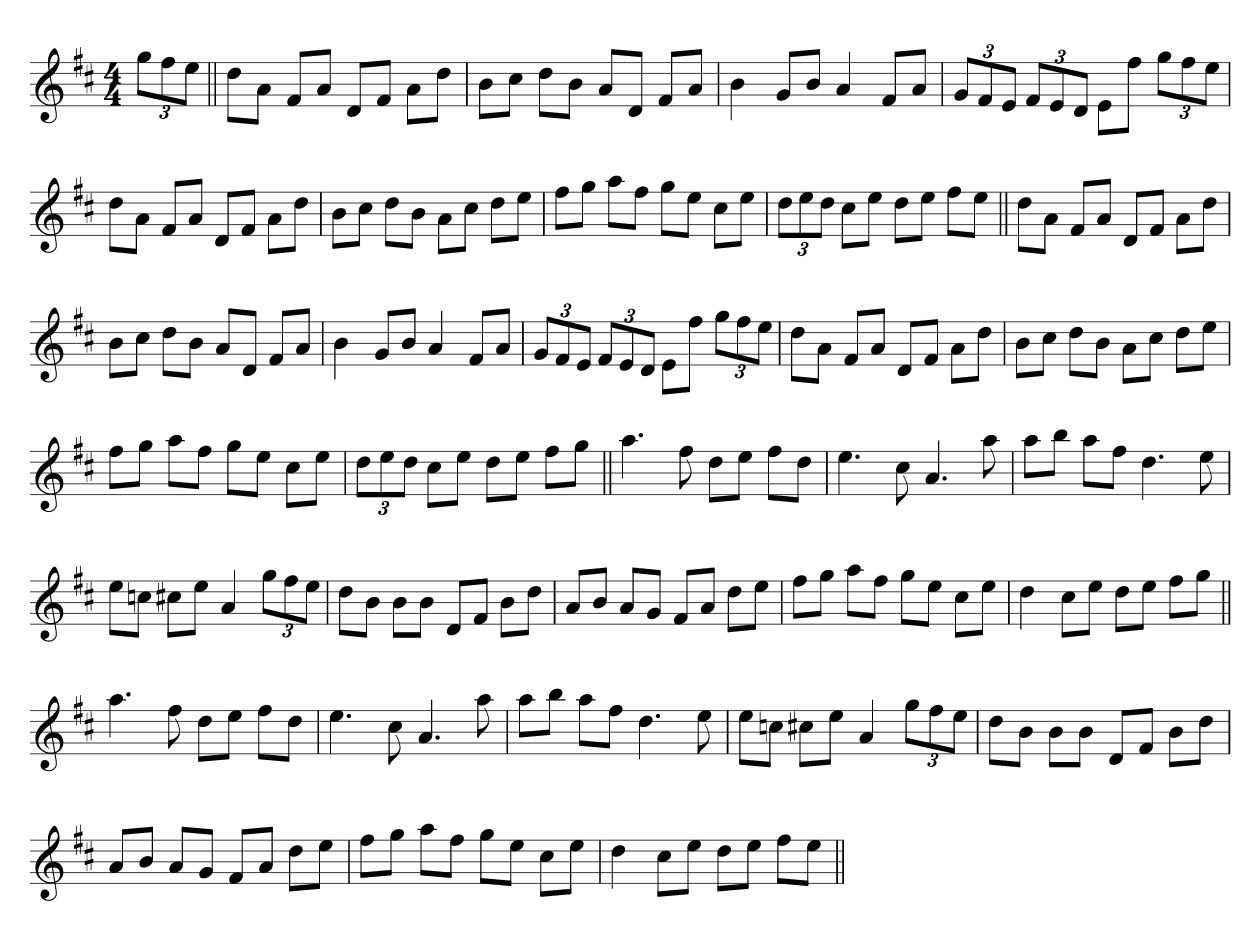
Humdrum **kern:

**kern
*part1
*staff1
*clefG2
*k[f#c#]
*D:
*M4/4
=1
12ggL
12ff#
12eeJ
=||
8ddL
8aJ
8f#L
8aJ
8dL
8f#J
8aL
8ddJ
=
8bL
8cc#J
8ddL
8bJ
8aL
8dJ
8f#L
8aJ
=
4b
8gL
8bJ
4a
8f#L
8aJ
=
12gL
12f#
12eJ
12f#L
12e
12dJ
8eL
8ff#J
12ggL
12ff#
12eeJ
=
8ddL
8aJ
8f#L
8aJ
8dL
8f#J
8aL
8ddJ
=
8bL
8cc#J
8ddL
8bJ
8aL
8cc#J
8ddL
8eeJ
=
8ff#L
8ggJ
8aaL
8ff#J
8ggL
8eeJ
8cc#L
8eeJ
=
12ddL
12ee
12ddJ
8cc#L
8eeJ
8ddL
8eeJ
8ff#L
8eeJ
=||
8ddL
8aJ
8f#L
8aJ
8dL
8f#J
8aL
8ddJ
=
8bL
8cc#J
8ddL
8bJ
8aL
8dJ
8f#L
8aJ
=
4b
8gL
8bJ
4a
8f#L
8aJ
=
12gL
12f#
12eJ
12f#L
12e
12dJ
8eL
8ff#J
12ggL
12ff#
12eeJ
=
8ddL
8aJ
8f#L
8aJ
8dL
8f#J
8aL
8ddJ
=
8bL
8cc#J
8ddL
8bJ
8aL
8cc#J
8ddL
8eeJ
=
8ff#L
8ggJ
8aaL
8ff#J
8ggL
8eeJ
8cc#L
8eeJ
=
12ddL
12ee
12ddJ
8cc#L
8eeJ
8ddL
8eeJ
8ff#L
8ggJ
=||
4.aa
8ff#
8ddL
8eeJ
8ff#L
8ddJ
=
4.ee
8cc#
4.a
8aa
=
8aaL
8bbJ
8aaL
8ff#J
4.dd
8ee
=
8eeL
8ccnJ
8cc#XL
8eeJ
4a
12ggL
12ff#
12eeJ
=
8ddL
8bJ
8bL
8bJ
8dL
8f#J
8bL
8ddJ
=
8aL
8bJ
8aL
8gJ
8f#L
8aJ
8ddL
8eeJ
=
8ff#L
8ggJ
8aaL
8ff#J
8ggL
8eeJ
8cc#L
8eeJ
=
4dd
8cc#L
8eeJ
8ddL
8eeJ
8ff#L
8ggJ
=||
4.aa
8ff#
8ddL
8eeJ
8ff#L
8ddJ
=
4.ee
8cc#
4.a
8aa
=
8aaL
8bbJ
8aaL
8ff#J
4.dd
8ee
=
8eeL
8ccnJ
8cc#XL
8eeJ
4a
12ggL
12ff#
12eeJ
=
8ddL
8bJ
8bL
8bJ
8dL
8f#J
8bL
8ddJ
=
8aL
8bJ
8aL
8gJ
8f#L
8aJ
8ddL
8eeJ
=
8ff#L
8ggJ
8aaL
8ff#J
8ggL
8eeJ
8cc#L
8eeJ
=
4dd
8cc#L
8eeJ
8ddL
8eeJ
8ff#L
8eeJ
=||
*-
